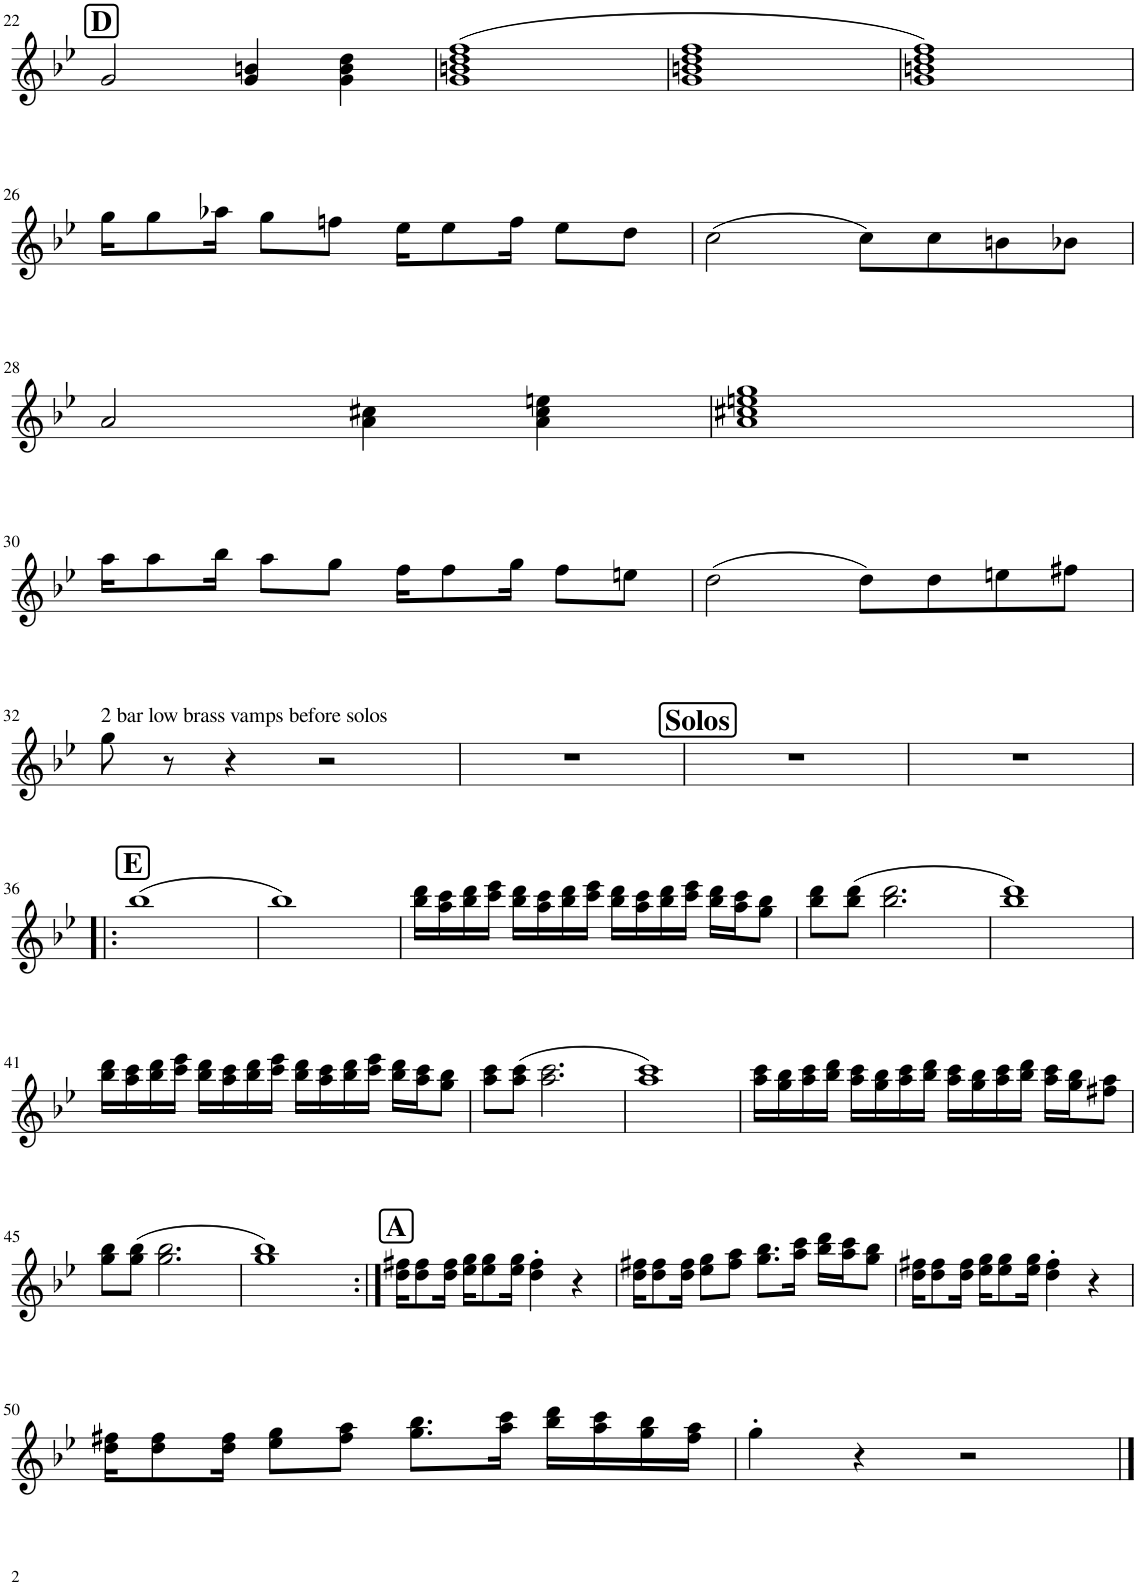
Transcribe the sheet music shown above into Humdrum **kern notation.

**kern
*part1
*staff1
*I"Alto Saxophone
*I'A Sax
!!LO:PB:g=z
*clefG2
*Trd5c9
*k[b-e-]
*M4/4
=22
!LO:TX:a:B:t=D
2g/
4g/ 4bn/
4g\ 4b\ 4dd\
=23
(1g 1bn 1dd 1ff
=24
1g 1bn 1dd 1ff
=25
1g 1bn 1dd 1ff)
!!LO:LB:g=z
=26
16gg\KL
8gg\
16aa-X\Jk
8gg\L
8ffn\J
16ee-\KL
8ee-\
16ff\Jk
8ee-\L
8dd\J
=27
(2cc\
8cc\L)
8cc\
8bn\
8b-X\J
!!LO:LB:g=z
=28
2a/
4a\ 4cc#X\
4a\ 4cc#\ 4een\
=29
1a 1cc#X 1een 1gg
!!LO:LB:g=z
=30
16aa\KL
8aa\
16bb-\Jk
8aa\L
8gg\J
16ff\KL
8ff\
16gg\Jk
8ff\L
8een\J
=31
(2dd\
8dd\L)
8dd\
8een\
8ff#X\J
!!LO:LB:g=z
=32
!LO:TX:a:t=2 bar low brass vamps before solos
8gg\
8r
4r
2r
=33
1r
=34
!LO:TX:a:B:t=Solos
1r
=35
1r
!!LO:LB:g=z
=36!|:
!LO:TX:a:B:t=E
(1bb-
=37
1bb-)
=38
16bb-\ 16ddd\LL
16aa\ 16ccc\
16bb-\ 16ddd\
16ccc\ 16eee-\JJ
16bb-\ 16ddd\LL
16aa\ 16ccc\
16bb-\ 16ddd\
16ccc\ 16eee-\JJ
16bb-\ 16ddd\LL
16aa\ 16ccc\
16bb-\ 16ddd\
16ccc\ 16eee-\JJ
16bb-\ 16ddd\LL
16aa\ 16ccc\J
8gg\ 8bb-\J
=39
8bb-\ 8ddd\L
(8bb-\ 8ddd\J
2.bb-\ 2.ddd\
=40
1bb- 1ddd)
!!LO:LB:g=z
=41
16bb-\ 16ddd\LL
16aa\ 16ccc\
16bb-\ 16ddd\
16ccc\ 16eee-\JJ
16bb-\ 16ddd\LL
16aa\ 16ccc\
16bb-\ 16ddd\
16ccc\ 16eee-\JJ
16bb-\ 16ddd\LL
16aa\ 16ccc\
16bb-\ 16ddd\
16ccc\ 16eee-\JJ
16bb-\ 16ddd\LL
16aa\ 16ccc\J
8gg\ 8bb-\J
=42
8aa\ 8ccc\L
(8aa\ 8ccc\J
2.aa\ 2.ccc\
=43
1aa 1ccc)
=44
16aa\ 16ccc\LL
16gg\ 16bb-\
16aa\ 16ccc\
16bb-\ 16ddd\JJ
16aa\ 16ccc\LL
16gg\ 16bb-\
16aa\ 16ccc\
16bb-\ 16ddd\JJ
16aa\ 16ccc\LL
16gg\ 16bb-\
16aa\ 16ccc\
16bb-\ 16ddd\JJ
16aa\ 16ccc\LL
16gg\ 16bb-\J
8ff#X\ 8aa\J
!!LO:LB:g=z
=45
8gg\ 8bb-\L
(8gg\ 8bb-\J
2.gg\ 2.bb-\
=46
1gg 1bb-)
=47:|!
!LO:TX:a:B:t=A
16dd\ 16ff#X\KL
8dd\ 8ff#\
16dd\ 16ff#\Jk
16ee-\ 16gg\KL
8ee-\ 8gg\
16ee-\ 16gg\Jk
4dd\' 4ff#\'
4r
=48
16dd\ 16ff#X\KL
8dd\ 8ff#\
16dd\ 16ff#\Jk
8ee-\ 8gg\L
8ff#\ 8aa\J
8.gg\ 8.bb-\L
16aa\ 16ccc\Jk
16bb-\ 16ddd\LL
16aa\ 16ccc\J
8gg\ 8bb-\J
=49
16dd\ 16ff#X\KL
8dd\ 8ff#\
16dd\ 16ff#\Jk
16ee-\ 16gg\KL
8ee-\ 8gg\
16ee-\ 16gg\Jk
4dd\' 4ff#\'
4r
!!LO:LB:g=z
=50
16dd\ 16ff#X\KL
8dd\ 8ff#\
16dd\ 16ff#\Jk
8ee-\ 8gg\L
8ff#\ 8aa\J
8.gg\ 8.bb-\L
16aa\ 16ccc\Jk
16bb-\ 16ddd\LL
16aa\ 16ccc\
16gg\ 16bb-\
16ff#\ 16aa\JJ
=51
4gg'\
4r
2r
==
*-
